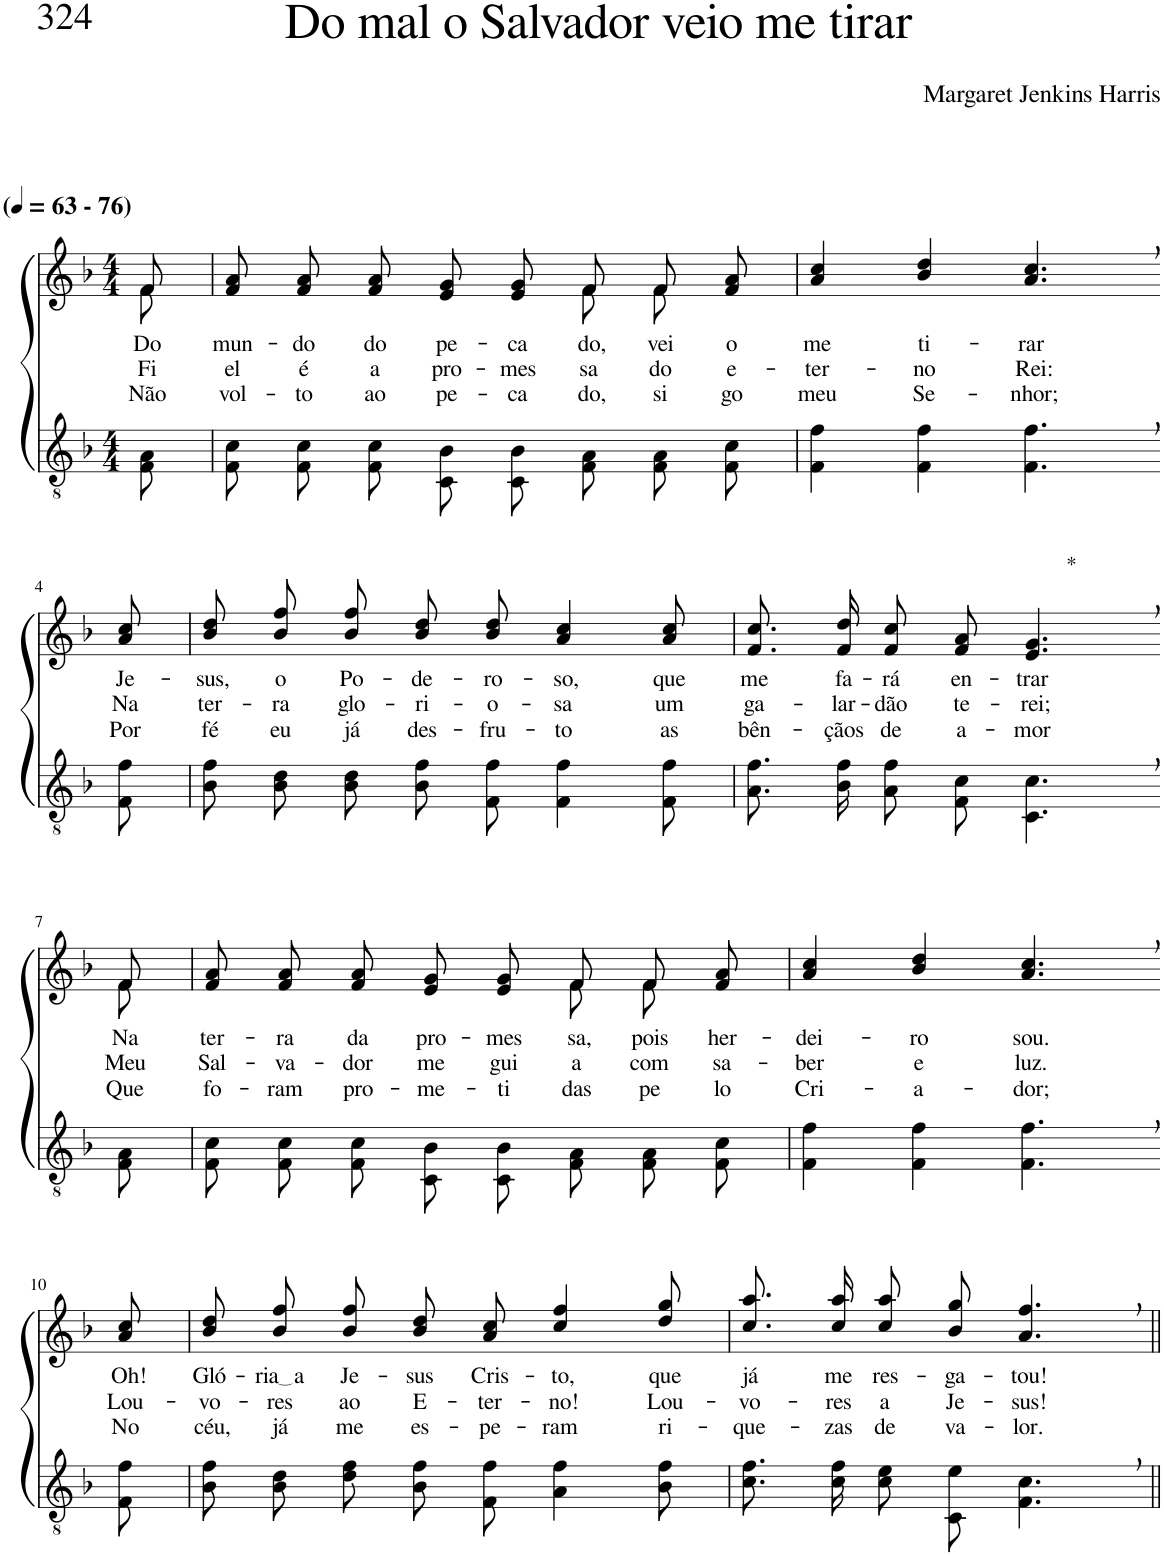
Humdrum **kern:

**kern	**kern	**text	**text	**text
*part2	*part1	*part1	*part1	*part1
*staff2	*staff1	*staff1	*staff1	*staff1
*I"Parte III e IV	*I"Parte I e II	*	*	*
*clefGv2	*clefG2	*	*	*
*Trd3c5	*Trd3c5	*	*	*
*k[b-]	*k[b-]	*	*	*
*M4/4	*M4/4	*	*	*
*MM63	*MM63	*	*	*
=1	=1	=1	=1	=1
*	*^	*	*	*
!	!LO:TX:a:B:t=(	!	!	!	!
!	!LO:TX:a:B:t=- 76)	!	!	!	!
!	!	!	!LO:LY:b	!LO:LY:b	!LO:LY:b
8F\ 8A\	8f/	8f\	Do	Fi-	Não
=2	=2	=2	=2	=2	=2
!	!	!	!LO:LY:b	!LO:LY:b	!LO:LY:b
8F/ 8c/L	8f/ 8a/L	8ryy	mun-	-el	vol-
!	!	!	!LO:LY:b	!LO:LY:b	!LO:LY:b
*	*v	*v	*	*	*
8F/ 8c/J	8f/ 8a/J	-do	é	-to
!	!	!LO:LY:b	!LO:LY:b	!LO:LY:b
8F/ 8c/L	8f/ 8a/L	do	a	ao
!	!	!LO:LY:b	!LO:LY:b	!LO:LY:b
8C/ 8B-/J	8e/ 8g/J	pe-	pro-	pe-
!	!	!LO:LY:b	!LO:LY:b	!LO:LY:b
8C/ 8B-/L	8e/ 8g/L	-ca-	-mes-	-ca-
*	*^	*	*	*
!	!	!	!LO:LY:b	!LO:LY:b	!LO:LY:b
8F/ 8A/J	8f/J	8f\L	do,	-sa	-do,
!	!	!	!LO:LY:b	!LO:LY:b	!LO:LY:b
8F/ 8A/L	8f/L	8f\J	vei-	do	si-
!	!	!	!LO:LY:b	!LO:LY:b	!LO:LY:b
8F/ 8c/J	8f/ 8a/J	8ryy	-o	e-	go
=3	=3	=3	=3	=3	=3
!	!	!	!LO:LY:b	!LO:LY:b	!LO:LY:b
*	*v	*v	*	*	*
4F\ 4f\	4a/ 4cc/	me	-ter-	meu
!	!	!LO:LY:b	!LO:LY:b	!LO:LY:b
4F\ 4f\	4b-/ 4dd/	ti-	-no	Se-
!	!	!LO:LY:b	!LO:LY:b	!LO:LY:b
4.F\, 4.f\,	4.a/, 4.cc/,	-rar	Rei:	-nhor;
!!LO:LB:g=z
=4-	=4-	=4-	=4-	=4-
!	!	!LO:LY:b	!LO:LY:b	!LO:LY:b
8F\ 8f\	8a/ 8cc/	Je-	Na	Por
=5	=5	=5	=5	=5
!	!	!LO:LY:b	!LO:LY:b	!LO:LY:b
8B-\ 8f\L	8b-\ 8dd\L	-sus,	ter-	fé
!	!	!LO:LY:b	!LO:LY:b	!LO:LY:b
8B-\ 8d\J	8b-\ 8ff\J	o	-ra	eu
!	!	!LO:LY:b	!LO:LY:b	!LO:LY:b
8B-\ 8d\L	8b-\ 8ff\L	Po-	glo-	já
!	!	!LO:LY:b	!LO:LY:b	!LO:LY:b
8B-\ 8f\J	8b-\ 8dd\J	-de-	-ri-	des-
!	!	!LO:LY:b	!LO:LY:b	!LO:LY:b
8F\ 8f\	8b-/ 8dd/	-ro-	-o-	-fru-
!	!	!LO:LY:b	!LO:LY:b	!LO:LY:b
4F\ 4f\	4a/ 4cc/	-so,	-sa	-to
!	!	!LO:LY:b	!LO:LY:b	!LO:LY:b
8F\ 8f\	8a/ 8cc/	que	um	as
=6	=6	=6	=6	=6
!	!	!LO:LY:b	!LO:LY:b	!LO:LY:b
8.A\ 8.f\L	8.f/ 8.cc/L	me	ga-	bên-
!	!	!LO:LY:b	!LO:LY:b	!LO:LY:b
16B-\ 16f\Jk	16f/ 16dd/Jk	fa-	-lar-	-çãos
!	!	!LO:LY:b	!LO:LY:b	!LO:LY:b
8A\ 8f\L	8f/ 8cc/L	-rá	-dão	de
!	!	!LO:LY:b	!LO:LY:b	!LO:LY:b
8F\ 8c\J	8f/ 8a/J	en-	te-	a-
!	!LO:TX:a:t=*	!	!	!
!	!	!LO:LY:b	!LO:LY:b	!LO:LY:b
4.C\, 4.c\,	4.e/, 4.g/,	-trar	-rei;	-mor
!!LO:LB:g=z
=7-	=7-	=7-	=7-	=7-
*	*^	*	*	*
!	!	!	!LO:LY:b	!LO:LY:b	!LO:LY:b
8F\ 8A\	8f/	8f\	Na	Meu	-Que
=8	=8	=8	=8	=8	=8
!	!	!	!LO:LY:b	!LO:LY:b	!LO:LY:b
8F/ 8c/L	8f/ 8a/L	8ryy	ter-	Sal-	fo-
!	!	!	!LO:LY:b	!LO:LY:b	!LO:LY:b
*	*v	*v	*	*	*
8F/ 8c/J	8f/ 8a/J	-ra	-va-	-ram
!	!	!LO:LY:b	!LO:LY:b	!LO:LY:b
8F/ 8c/L	8f/ 8a/L	da	-dor	pro-
!	!	!LO:LY:b	!LO:LY:b	!LO:LY:b
8C/ 8B-/J	8e/ 8g/J	pro-	me	-me-
!	!	!LO:LY:b	!LO:LY:b	!LO:LY:b
8C/ 8B-/L	8e/ 8g/L	-mes-	gui-	-ti-
*	*^	*	*	*
!	!	!	!LO:LY:b	!LO:LY:b	!LO:LY:b
8F/ 8A/J	8f/J	8f\L	-sa,	-a	-das
!	!	!	!LO:LY:b	!LO:LY:b	!LO:LY:b
8F/ 8A/L	8f/L	8f\J	pois	com	pe-
!	!	!	!LO:LY:b	!LO:LY:b	!LO:LY:b
8F/ 8c/J	8f/ 8a/J	8ryy	her-	sa-	-lo
=9	=9	=9	=9	=9	=9
!	!	!	!LO:LY:b	!LO:LY:b	!LO:LY:b
*	*v	*v	*	*	*
4F\ 4f\	4a/ 4cc/	-dei-	-ber	Cri-
!	!	!LO:LY:b	!LO:LY:b	!LO:LY:b
4F\ 4f\	4b-/ 4dd/	-ro	e	-a-
!	!	!LO:LY:b	!LO:LY:b	!LO:LY:b
4.F\, 4.f\,	4.a/, 4.cc/,	sou.	luz.	-dor;
!!LO:LB:g=z
=10-	=10-	=10-	=10-	=10-
!	!	!LO:LY:b	!LO:LY:b	!LO:LY:b
8F\ 8f\	8a/ 8cc/	Oh!	Lou-	No
=11	=11	=11	=11	=11
!	!	!LO:LY:b	!LO:LY:b	!LO:LY:b
8B-\ 8f\L	8b-\ 8dd\L	Gló-	-vo-	céu,
!	!	!LO:LY:b	!LO:LY:b	!LO:LY:b
8B-\ 8d\J	8b-\ 8ff\J	ria a	-res	já
!	!	!LO:LY:b	!LO:LY:b	!LO:LY:b
8d\ 8f\L	8b-\ 8ff\L	Je-	ao	me
!	!	!LO:LY:b	!LO:LY:b	!LO:LY:b
8B-\ 8f\J	8b-\ 8dd\J	-sus	E-	es-
!	!	!LO:LY:b	!LO:LY:b	!LO:LY:b
8F\ 8f\	8a/ 8cc/	Cris-	-ter-	-pe-
!	!	!LO:LY:b	!LO:LY:b	!LO:LY:b
4A\ 4f\	4cc/ 4ff/	-to,	-no!	-ram
!	!	!LO:LY:b	!LO:LY:b	!LO:LY:b
8B-\ 8f\	8dd/ 8gg/	que	Lou-	ri-
=12	=12	=12	=12	=12
!	!	!LO:LY:b	!LO:LY:b	!LO:LY:b
8.c\ 8.f\L	8.cc\ 8.aa\L	já	-vo-	-que-
!	!	!LO:LY:b	!LO:LY:b	!LO:LY:b
16c\ 16f\Jk	16cc\ 16aa\Jk	me	-res	-zas
!	!	!LO:LY:b	!LO:LY:b	!LO:LY:b
8c\ 8e\L	8cc\ 8aa\L	res-	a	de
!	!	!LO:LY:b	!LO:LY:b	!LO:LY:b
8C\ 8e\J	8b-\ 8gg\J	-ga-	Je-	va-
!	!	!LO:LY:b	!LO:LY:b	!LO:LY:b
4.F\, 4.c\,	4.a/, 4.ff/,	-tou!	-sus!	-lor.
=||	=||	=||	=||	=||
*-	*-	*-	*-	*-
